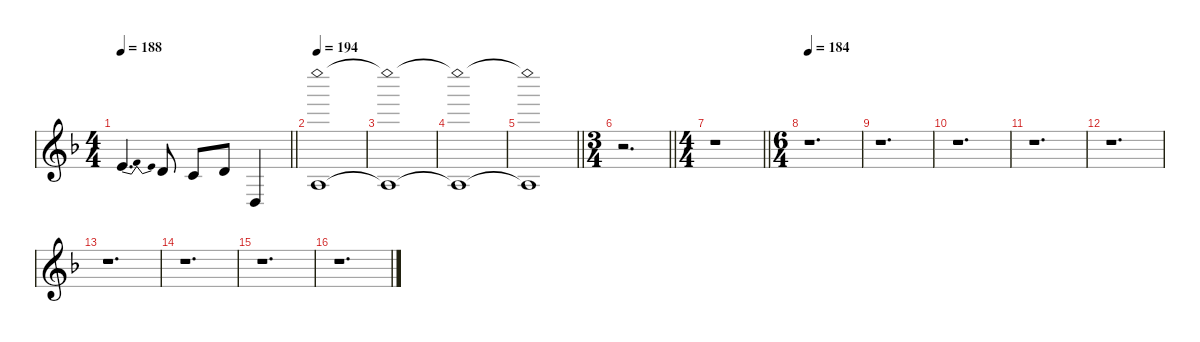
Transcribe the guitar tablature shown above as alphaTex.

\defaultSystemsLayout 4
\hideDynamics
\bracketExtendMode nobrackets
\singleTrackTrackNamePolicy hidden
\multiTrackTrackNamePolicy hidden
\firstSystemTrackNameMode fullname
\firstSystemTrackNameOrientation horizontal
\otherSystemsTrackNameOrientation horizontal
\track ("Piano 1-strings" "Piano 1") {defaultSystemsLayout 8 instrument synthstrings1}
\staff {score}
\tuning (E4 A3 F3 D3 A2 D2)
\ts (4 4)
\tempo 188
\clef g2
\barLineRight lightlight
\ks dminor
19.5{be (bendrelease 0 0 30 2 30 2 60 0) t acc forcenatural}.4{d dy f beam Up} 17.5{acc forcenatural}.8{beam Up} 15.5{acc forcenatural}.8{beam Up} 17.5{acc forcenatural}.8{beam Up} 12.6{acc forcenatural}.4{beam Up} |
\tempo 194
(22.1{nh acc forcenatural} 0.2{acc forcenatural}).1{beam Down} |
(22.1{nh t acc forcenatural} 0.2{t acc forcenatural}).1{beam Down} |
(22.1{nh t acc forcenatural} 0.2{t acc forcenatural}).1{beam Down} |
\barLineRight lightlight
(0.2{t acc forcenatural} 22.1{nh t acc forcenatural}).1{beam Down} |
\ts (3 4)
\beaming (8 2 2 2)
\barLineRight lightlight
r.2{d beam Down} |
\ts (4 4)
\beaming (8 2 2 2 2)
\barLineRight lightlight
r.1{beam Down} |
\ts (6 4)
\beaming (8 6 6)
\tempo 184
r.1{d beam Down} |
r.1{d beam Down} |
r.1{d beam Down} |
r.1{d beam Down} |
r.1{d beam Down} |
r.1{d beam Down} |
r.1{d beam Down} |
r.1{d beam Down} |
r.1{d beam Down}
